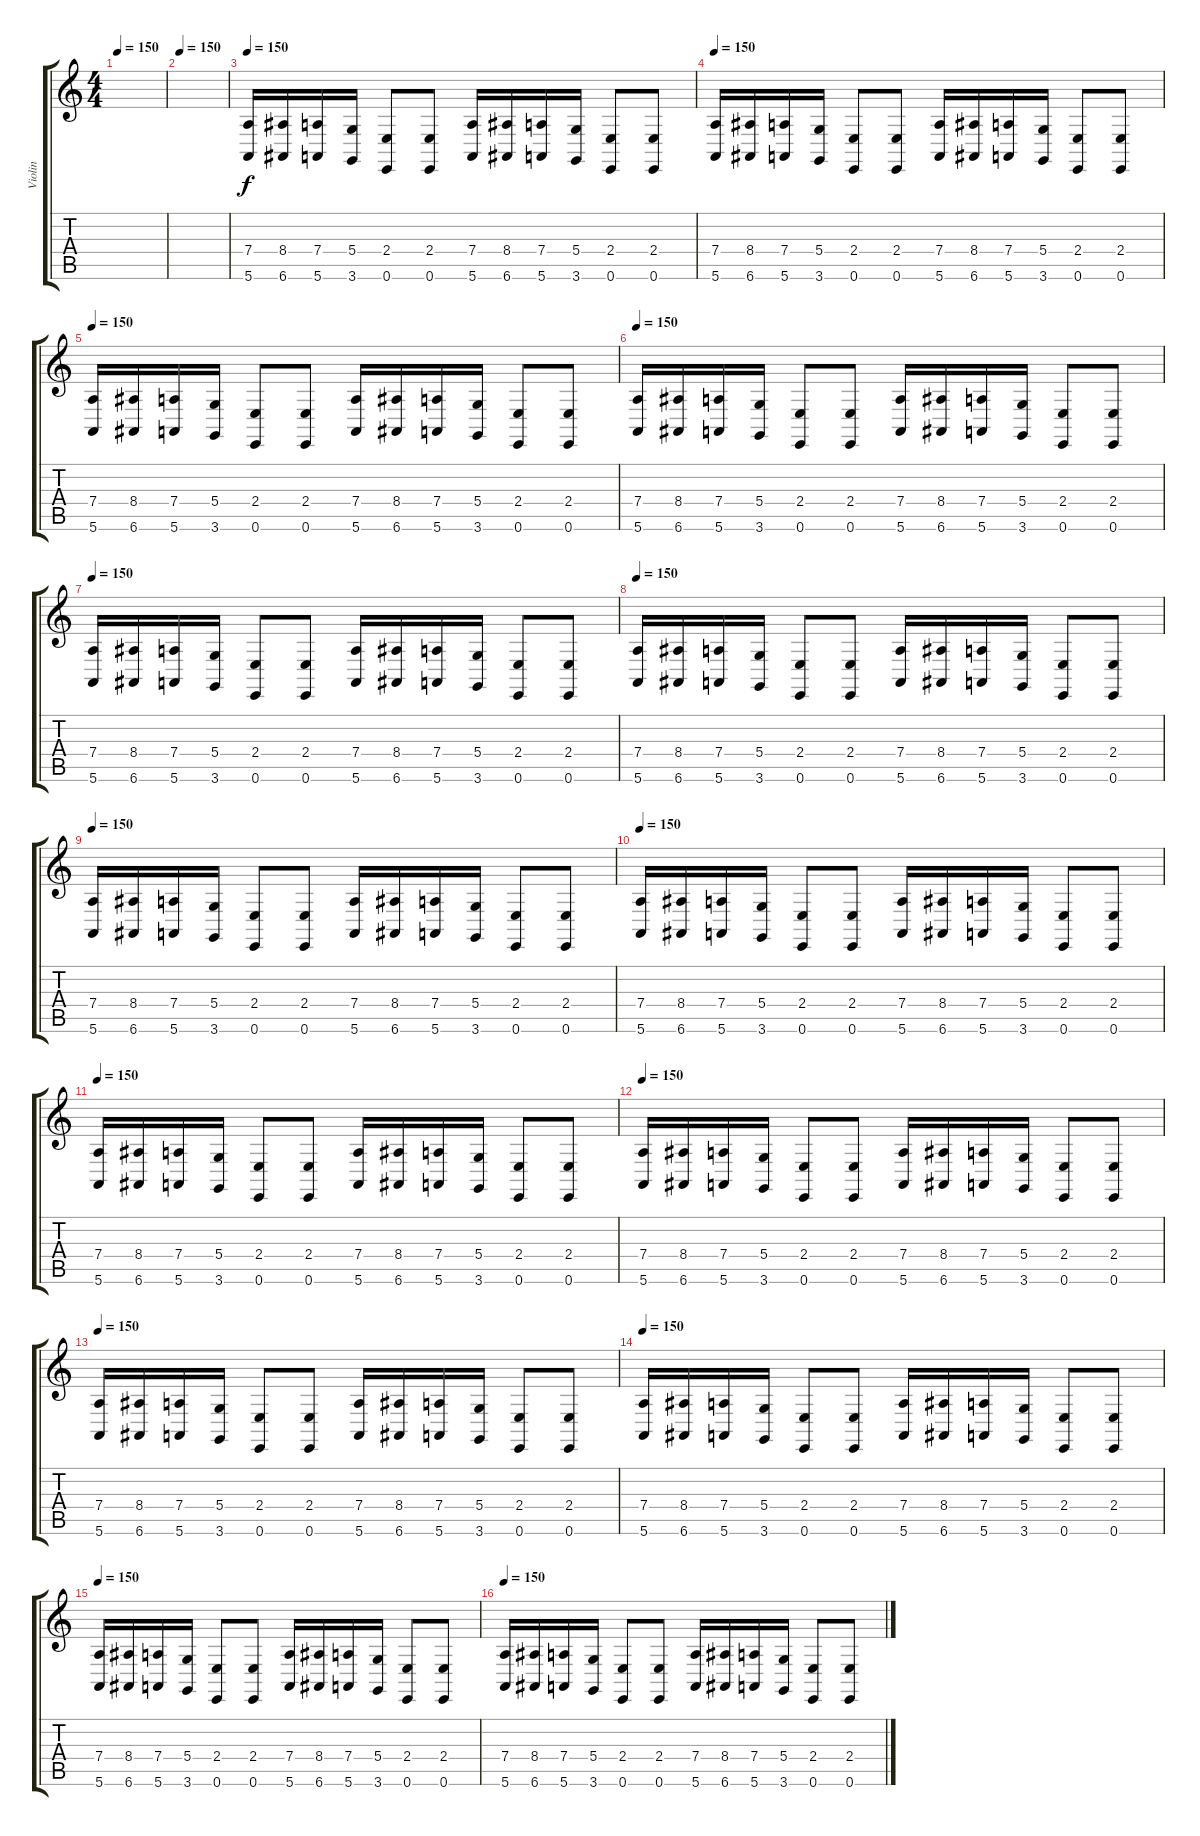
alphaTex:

\track ("Violin" "Violin") {instrument cello}
\staff {score tabs}
\tuning (E4 B3 G3 D3 A2 E2) {hide}
\ts (4 4)
\tempo 150
\clef g2
\ks c
|
\tempo 150
|
\tempo 150
(7.4 5.6).16 (8.4 6.6).16 (7.4 5.6).16 (5.4 3.6).16 (2.4 0.6).8 (2.4 0.6).8 (7.4 5.6).16 (8.4 6.6).16 (7.4 5.6).16 (5.4 3.6).16 (2.4 0.6).8 (2.4 0.6).8 |
\tempo 150
(7.4 5.6).16 (8.4 6.6).16 (7.4 5.6).16 (5.4 3.6).16 (2.4 0.6).8 (2.4 0.6).8 (7.4 5.6).16 (8.4 6.6).16 (7.4 5.6).16 (5.4 3.6).16 (2.4 0.6).8 (2.4 0.6).8 |
\tempo 150
(7.4 5.6).16 (8.4 6.6).16 (7.4 5.6).16 (5.4 3.6).16 (2.4 0.6).8 (2.4 0.6).8 (7.4 5.6).16 (8.4 6.6).16 (7.4 5.6).16 (5.4 3.6).16 (2.4 0.6).8 (2.4 0.6).8 |
\tempo 150
(7.4 5.6).16 (8.4 6.6).16 (7.4 5.6).16 (5.4 3.6).16 (2.4 0.6).8 (2.4 0.6).8 (7.4 5.6).16 (8.4 6.6).16 (7.4 5.6).16 (5.4 3.6).16 (2.4 0.6).8 (2.4 0.6).8 |
\tempo 150
(7.4 5.6).16 (8.4 6.6).16 (7.4 5.6).16 (5.4 3.6).16 (2.4 0.6).8 (2.4 0.6).8 (7.4 5.6).16 (8.4 6.6).16 (7.4 5.6).16 (5.4 3.6).16 (2.4 0.6).8 (2.4 0.6).8 |
\tempo 150
(7.4 5.6).16 (8.4 6.6).16 (7.4 5.6).16 (5.4 3.6).16 (2.4 0.6).8 (2.4 0.6).8 (7.4 5.6).16 (8.4 6.6).16 (7.4 5.6).16 (5.4 3.6).16 (2.4 0.6).8 (2.4 0.6).8 |
\tempo 150
(7.4 5.6).16 (8.4 6.6).16 (7.4 5.6).16 (5.4 3.6).16 (2.4 0.6).8 (2.4 0.6).8 (7.4 5.6).16 (8.4 6.6).16 (7.4 5.6).16 (5.4 3.6).16 (2.4 0.6).8 (2.4 0.6).8 |
\tempo 150
(7.4 5.6).16 (8.4 6.6).16 (7.4 5.6).16 (5.4 3.6).16 (2.4 0.6).8 (2.4 0.6).8 (7.4 5.6).16 (8.4 6.6).16 (7.4 5.6).16 (5.4 3.6).16 (2.4 0.6).8 (2.4 0.6).8 |
\tempo 150
(7.4 5.6).16 (8.4 6.6).16 (7.4 5.6).16 (5.4 3.6).16 (2.4 0.6).8 (2.4 0.6).8 (7.4 5.6).16 (8.4 6.6).16 (7.4 5.6).16 (5.4 3.6).16 (2.4 0.6).8 (2.4 0.6).8 |
\tempo 150
(7.4 5.6).16 (8.4 6.6).16 (7.4 5.6).16 (5.4 3.6).16 (2.4 0.6).8 (2.4 0.6).8 (7.4 5.6).16 (8.4 6.6).16 (7.4 5.6).16 (5.4 3.6).16 (2.4 0.6).8 (2.4 0.6).8 |
\tempo 150
(7.4 5.6).16 (8.4 6.6).16 (7.4 5.6).16 (5.4 3.6).16 (2.4 0.6).8 (2.4 0.6).8 (7.4 5.6).16 (8.4 6.6).16 (7.4 5.6).16 (5.4 3.6).16 (2.4 0.6).8 (2.4 0.6).8 |
\tempo 150
(7.4 5.6).16 (8.4 6.6).16 (7.4 5.6).16 (5.4 3.6).16 (2.4 0.6).8 (2.4 0.6).8 (7.4 5.6).16 (8.4 6.6).16 (7.4 5.6).16 (5.4 3.6).16 (2.4 0.6).8 (2.4 0.6).8 |
\tempo 150
(7.4 5.6).16 (8.4 6.6).16 (7.4 5.6).16 (5.4 3.6).16 (2.4 0.6).8 (2.4 0.6).8 (7.4 5.6).16 (8.4 6.6).16 (7.4 5.6).16 (5.4 3.6).16 (2.4 0.6).8 (2.4 0.6).8 |
\tempo 150
(7.4 5.6).16 (8.4 6.6).16 (7.4 5.6).16 (5.4 3.6).16 (2.4 0.6).8 (2.4 0.6).8 (7.4 5.6).16 (8.4 6.6).16 (7.4 5.6).16 (5.4 3.6).16 (2.4 0.6).8 (2.4 0.6).8
